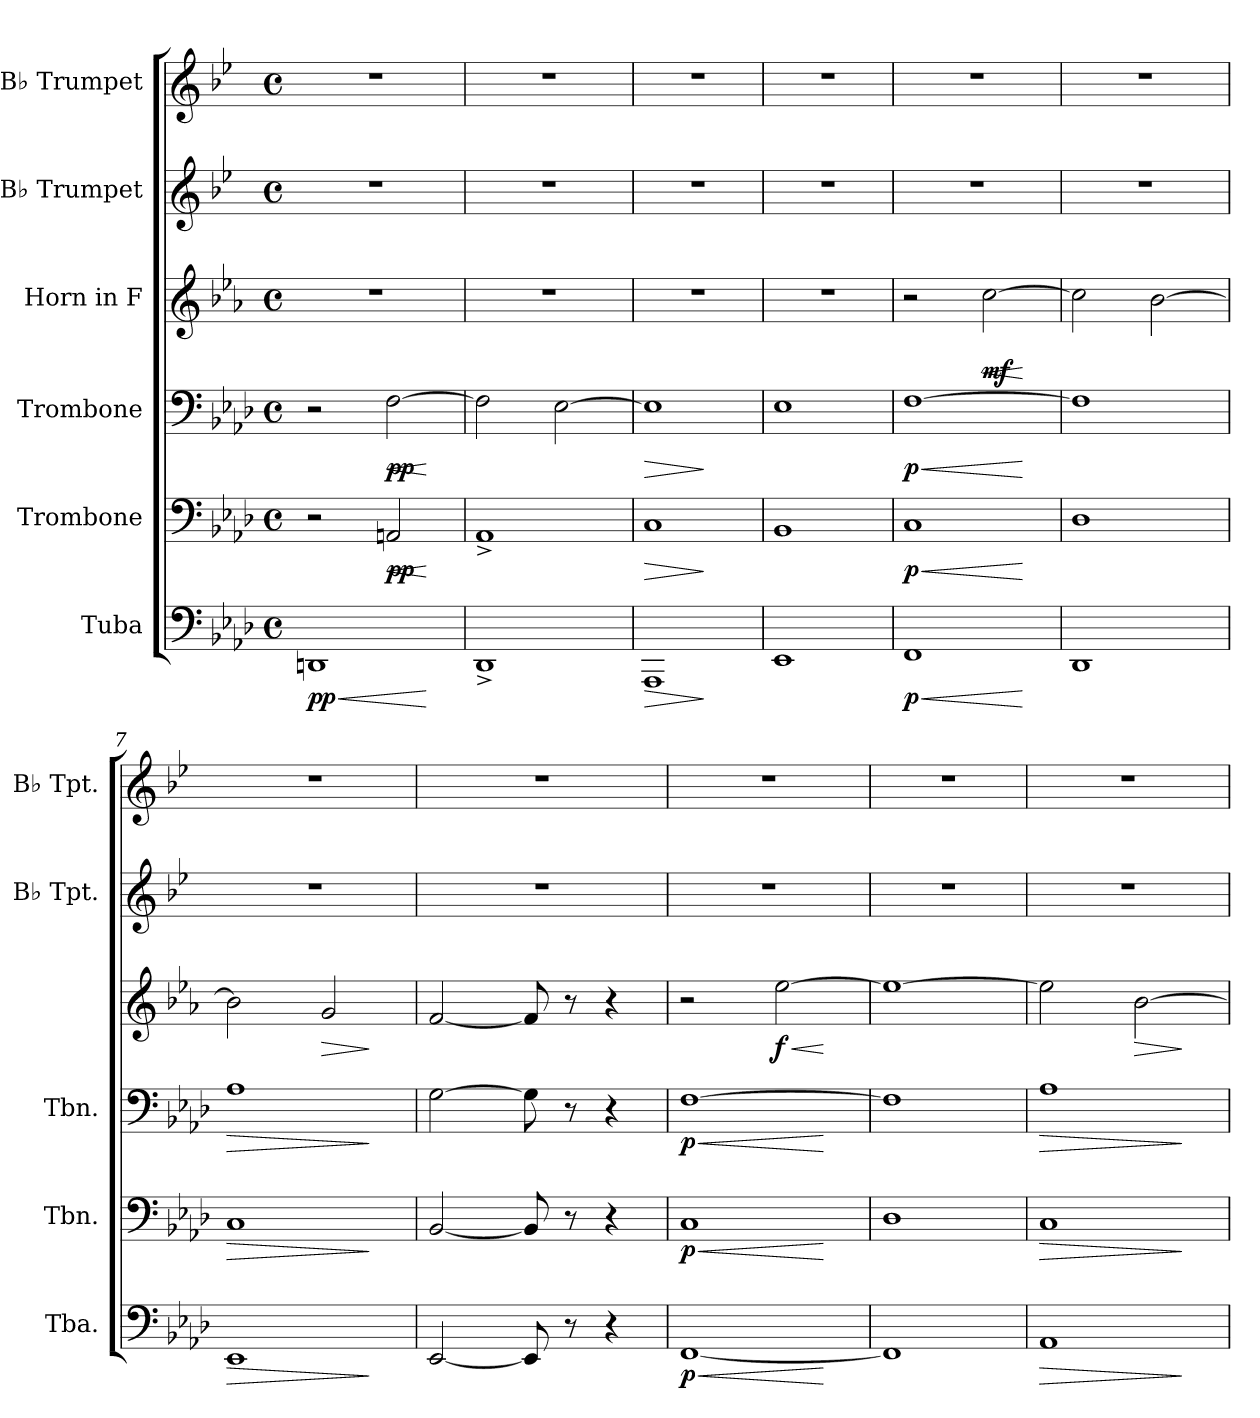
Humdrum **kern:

**kern	**dynam	**kern	**dynam	**kern	**dynam	**kern	**dynam	**kern	**kern
*part6	*part6	*part5	*part5	*part4	*part4	*part3	*part3	*part2	*part1
*staff6	*staff6	*staff5	*staff5	*staff4	*staff4	*staff3	*staff3	*staff2	*staff1
*I"Tuba	*	*I"Trombone	*	*I"Trombone	*	*I"Horn in F	*	*I"B♭ Trumpet	*I"B♭ Trumpet
*I'Tba.	*	*I'Tbn.	*	*I'Tbn.	*	*	*	*I'B♭ Tpt.	*I'B♭ Tpt.
*clefF4	*	*clefF4	*	*clefF4	*	*clefG2	*	*clefG2	*clefG2
*	*	*	*	*	*	*ITrd4c7	*	*ITrd1c2	*ITrd1c2
*k[b-e-a-d-]	*	*k[b-e-a-d-]	*	*k[b-e-a-d-]	*	*k[b-e-a-d-]	*	*k[b-e-a-d-]	*k[b-e-a-d-]
*M4/4	*	*M4/4	*	*M4/4	*	*M4/4	*	*M4/4	*M4/4
*met(c)	*	*met(c)	*	*met(c)	*	*met(c)	*	*met(c)	*met(c)
*MM63	*	*MM63	*	*MM63	*	*MM63	*	*MM63	*MM63
=1	=1	=1	=1	=1	=1	=1	=1	=1	=1
!	!LO:HP:b	!	!	!	!	!	!	!	!
!	!LO:DY:n=1:b	!	!	!	!	!	!	!	!
1DDn	< pp	2r	.	2r	.	1r	.	1r	1r
!	!	!	!LO:HP:b	!	!LO:HP:b	!	!	!	!
!	!	!	!LO:DY:n=1:b	!	!LO:DY:n=1:b	!	!	!	!
.	.	2AAn/	< pp	[2F\	< pp	.	.	.	.
.	[	.	[	.	[	.	.	.	.
=2	=2	=2	=2	=2	=2	=2	=2	=2	=2
1DD-^	.	1AA-^	.	2F\]	.	1r	.	1r	1r
.	.	.	.	[2E-\	.	.	.	.	.
=3	=3	=3	=3	=3	=3	=3	=3	=3	=3
!	!LO:HP:b	!	!LO:HP:b	!	!LO:HP:b	!	!	!	!
1AAA-	>	1C	>	1E-]	>	1r	.	1r	1r
.	]	.	]	.	]	.	.	.	.
=4	=4	=4	=4	=4	=4	=4	=4	=4	=4
1EE-	.	1BB-	.	1E-	.	1r	.	1r	1r
=5	=5	=5	=5	=5	=5	=5	=5	=5	=5
!	!LO:HP:b	!	!LO:HP:b	!	!LO:HP:b	!	!	!	!
!	!LO:DY:n=1:b	!	!LO:DY:n=1:b	!	!LO:DY:n=1:b	!	!	!	!
1FF	< p	1C	< p	[1F	< p	2r	.	1r	1r
!	!	!	!	!	!	!	!LO:HP:b	!	!
!	!	!	!	!	!	!	!LO:DY:n=1:b	!	!
.	.	.	.	.	.	[2f\	< mf	.	.
.	[	.	[	.	[	.	[	.	.
=6	=6	=6	=6	=6	=6	=6	=6	=6	=6
1DD-	.	1D-	.	1F]	.	2f\]	.	1r	1r
.	.	.	.	.	.	[2e-\	.	.	.
=7	=7	=7	=7	=7	=7	=7	=7	=7	=7
!	!LO:HP:b	!	!LO:HP:b	!	!LO:HP:b	!	!	!	!
1EE-	>	1C	>	1A-	>	2e-\]	.	1r	1r
!	!	!	!	!	!	!	!LO:HP:b	!	!
.	.	.	.	.	.	2c/	>	.	.
.	]	.	]	.	]	.	]	.	.
=8	=8	=8	=8	=8	=8	=8	=8	=8	=8
[2EE-/	.	[2BB-/	.	[2G\	.	[2B-/	.	1r	1r
8EE-/]	.	8BB-/]	.	8G\]	.	8B-/]	.	.	.
8r	.	8r	.	8r	.	8r	.	.	.
4r	.	4r	.	4r	.	4r	.	.	.
=9	=9	=9	=9	=9	=9	=9	=9	=9	=9
!	!LO:HP:b	!	!LO:HP:b	!	!LO:HP:b	!	!	!	!
!	!LO:DY:n=1:b	!	!LO:DY:n=1:b	!	!LO:DY:n=1:b	!	!	!	!
[1FF	< p	1C	< p	[1F	< p	2r	.	1r	1r
!	!	!	!	!	!	!	!LO:HP:b	!	!
!	!	!	!	!	!	!	!LO:DY:n=1:b	!	!
.	.	.	.	.	.	[2a-\	< f	.	.
.	[	.	[	.	[	.	[	.	.
=10	=10	=10	=10	=10	=10	=10	=10	=10	=10
1FF]	.	1D-	.	1F]	.	1a-_	.	1r	1r
=11	=11	=11	=11	=11	=11	=11	=11	=11	=11
!	!LO:HP:b	!	!LO:HP:b	!	!LO:HP:b	!	!	!	!
1AA-	>	1C	>	1A-	>	2a-\]	.	1r	1r
!	!	!	!	!	!	!	!LO:HP:b	!	!
.	.	.	.	.	.	[2e-\	>	.	.
.	]	.	]	.	]	.	]	.	.
=	=	=	=	=	=	=	=	=	=
*-	*-	*-	*-	*-	*-	*-	*-	*-	*-
